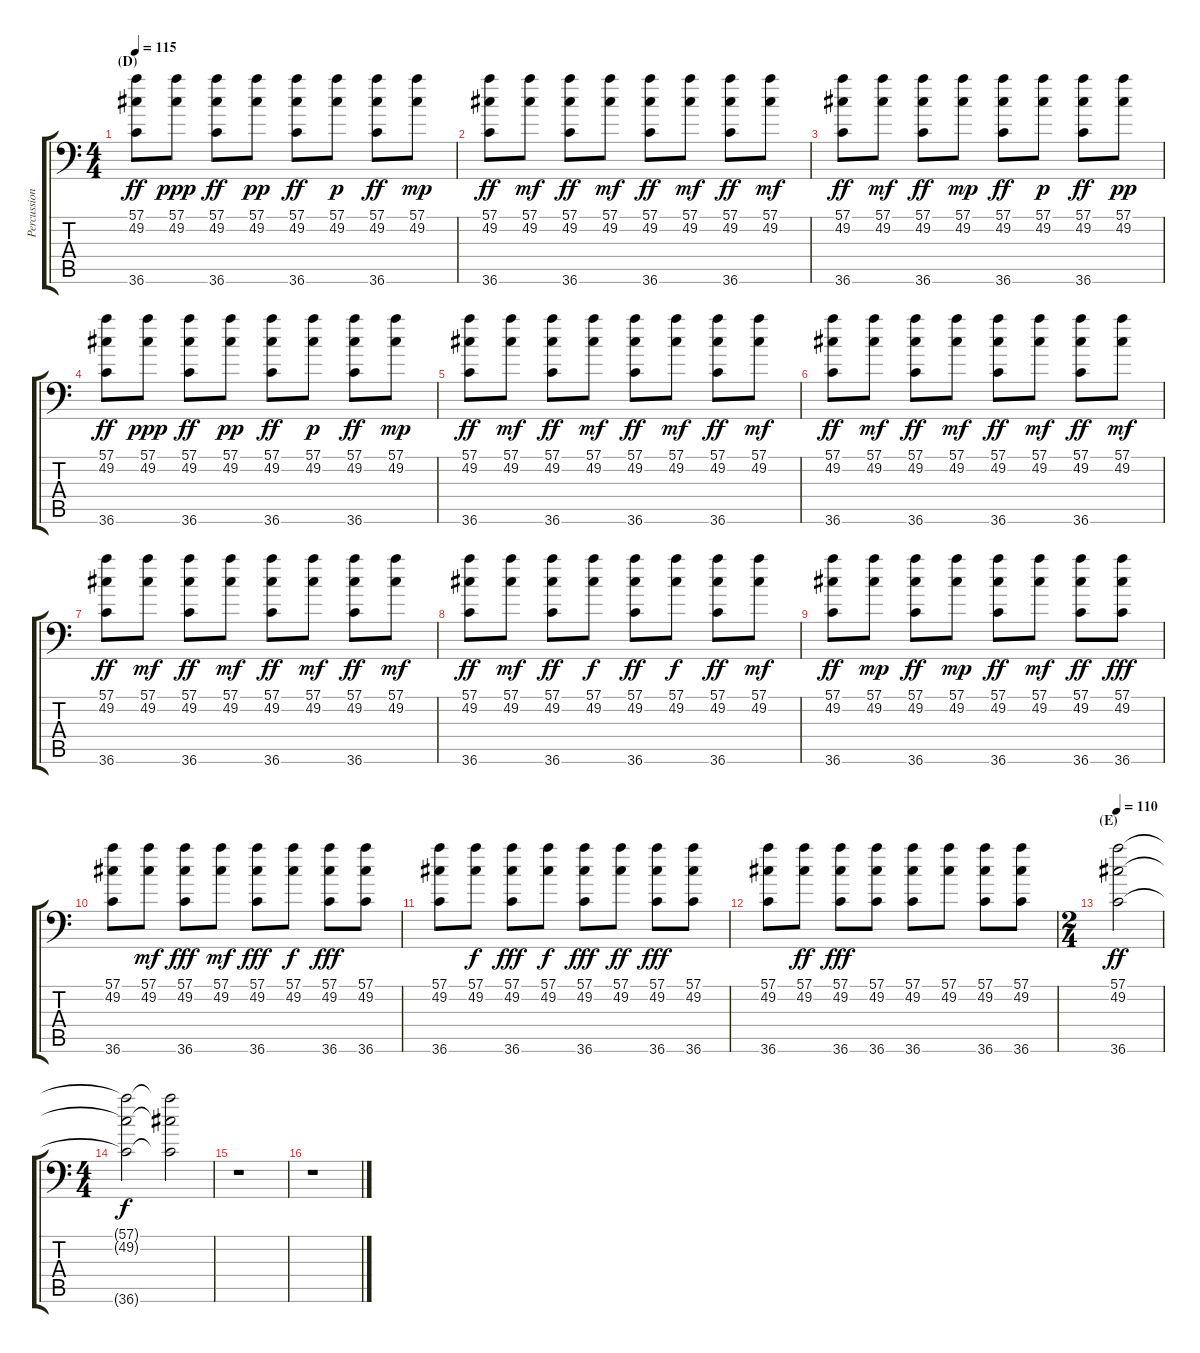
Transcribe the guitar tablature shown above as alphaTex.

\track ("Percussion" "Percussion") {instrument acousticgrandpiano}
\staff {score tabs}
\tuning (C-1 C-1 C-1 C-1 C-1 C-1) {hide}
\ts (4 4)
\section ("" "(D)")
\tempo 115
\clef f4
\ks c
(57.1 49.2 36.6).8{dy ff} (57.1 49.2).8{dy ppp} (57.1 49.2 36.6).8{dy ff} (57.1 49.2).8{dy pp} (57.1 49.2 36.6).8{dy ff} (57.1 49.2).8{dy p} (57.1 49.2 36.6).8{dy ff} (57.1 49.2).8{dy mp} |
(57.1 49.2 36.6).8{dy ff} (57.1 49.2).8{dy mf} (57.1 49.2 36.6).8{dy ff} (57.1 49.2).8{dy mf} (57.1 49.2 36.6).8{dy ff} (57.1 49.2).8{dy mf} (57.1 49.2 36.6).8{dy ff} (57.1 49.2).8{dy mf} |
(57.1 49.2 36.6).8{dy ff} (57.1 49.2).8{dy mf} (57.1 49.2 36.6).8{dy ff} (57.1 49.2).8{dy mp} (57.1 49.2 36.6).8{dy ff} (57.1 49.2).8{dy p} (57.1 49.2 36.6).8{dy ff} (57.1 49.2).8{dy pp} |
(57.1 49.2 36.6).8{dy ff} (57.1 49.2).8{dy ppp} (57.1 49.2 36.6).8{dy ff} (57.1 49.2).8{dy pp} (57.1 49.2 36.6).8{dy ff} (57.1 49.2).8{dy p} (57.1 49.2 36.6).8{dy ff} (57.1 49.2).8{dy mp} |
(57.1 49.2 36.6).8{dy ff} (57.1 49.2).8{dy mf} (57.1 49.2 36.6).8{dy ff} (57.1 49.2).8{dy mf} (57.1 49.2 36.6).8{dy ff} (57.1 49.2).8{dy mf} (57.1 49.2 36.6).8{dy ff} (57.1 49.2).8{dy mf} |
(57.1 49.2 36.6).8{dy ff} (57.1 49.2).8{dy mf} (57.1 49.2 36.6).8{dy ff} (57.1 49.2).8{dy mf} (57.1 49.2 36.6).8{dy ff} (57.1 49.2).8{dy mf} (57.1 49.2 36.6).8{dy ff} (57.1 49.2).8{dy mf} |
(57.1 49.2 36.6).8{dy ff} (57.1 49.2).8{dy mf} (57.1 49.2 36.6).8{dy ff} (57.1 49.2).8{dy mf} (57.1 49.2 36.6).8{dy ff} (57.1 49.2).8{dy mf} (57.1 49.2 36.6).8{dy ff} (57.1 49.2).8{dy mf} |
(57.1 49.2 36.6).8{dy ff} (57.1 49.2).8{dy mf} (57.1 49.2 36.6).8{dy ff} (57.1 49.2).8{dy f} (57.1 49.2 36.6).8{dy ff} (57.1 49.2).8{dy f} (57.1 49.2 36.6).8{dy ff} (57.1 49.2).8{dy mf} |
(57.1 49.2 36.6).8{dy ff} (57.1 49.2).8{dy mp} (57.1 49.2 36.6).8{dy ff} (57.1 49.2).8{dy mp} (57.1 49.2 36.6).8{dy ff} (57.1 49.2).8{dy mf} (57.1 49.2 36.6).8{dy ff} (57.1 49.2 36.6).8{dy fff} |
(57.1 49.2 36.6).8 (57.1 49.2).8{dy mf} (57.1 49.2 36.6).8{dy fff} (57.1 49.2).8{dy mf} (57.1 49.2 36.6).8{dy fff} (57.1 49.2).8{dy f} (57.1 49.2 36.6).8{dy fff} (57.1 49.2 36.6).8 |
(57.1 49.2 36.6).8 (57.1 49.2).8{dy f} (57.1 49.2 36.6).8{dy fff} (57.1 49.2).8{dy f} (57.1 49.2 36.6).8{dy fff} (57.1 49.2).8{dy ff} (57.1 49.2 36.6).8{dy fff} (57.1 49.2 36.6).8 |
(57.1 49.2 36.6).8 (57.1 49.2).8{dy ff} (57.1 49.2 36.6).8{dy fff} (57.1 49.2 36.6).8 (57.1 49.2 36.6).8 (57.1 49.2).8 (57.1 49.2 36.6).8 (57.1 49.2 36.6).8 |
\ts (2 4)
\section ("" "(E)")
\tempo 110
(57.1 49.2 36.6).2{dy ff} |
\ts (4 4)
(57.1{t} 49.2{t} 36.6{t}).2{dy f} (57.1{t} 49.2{t} 36.6{t}).2 |
r.1 |
r.1
